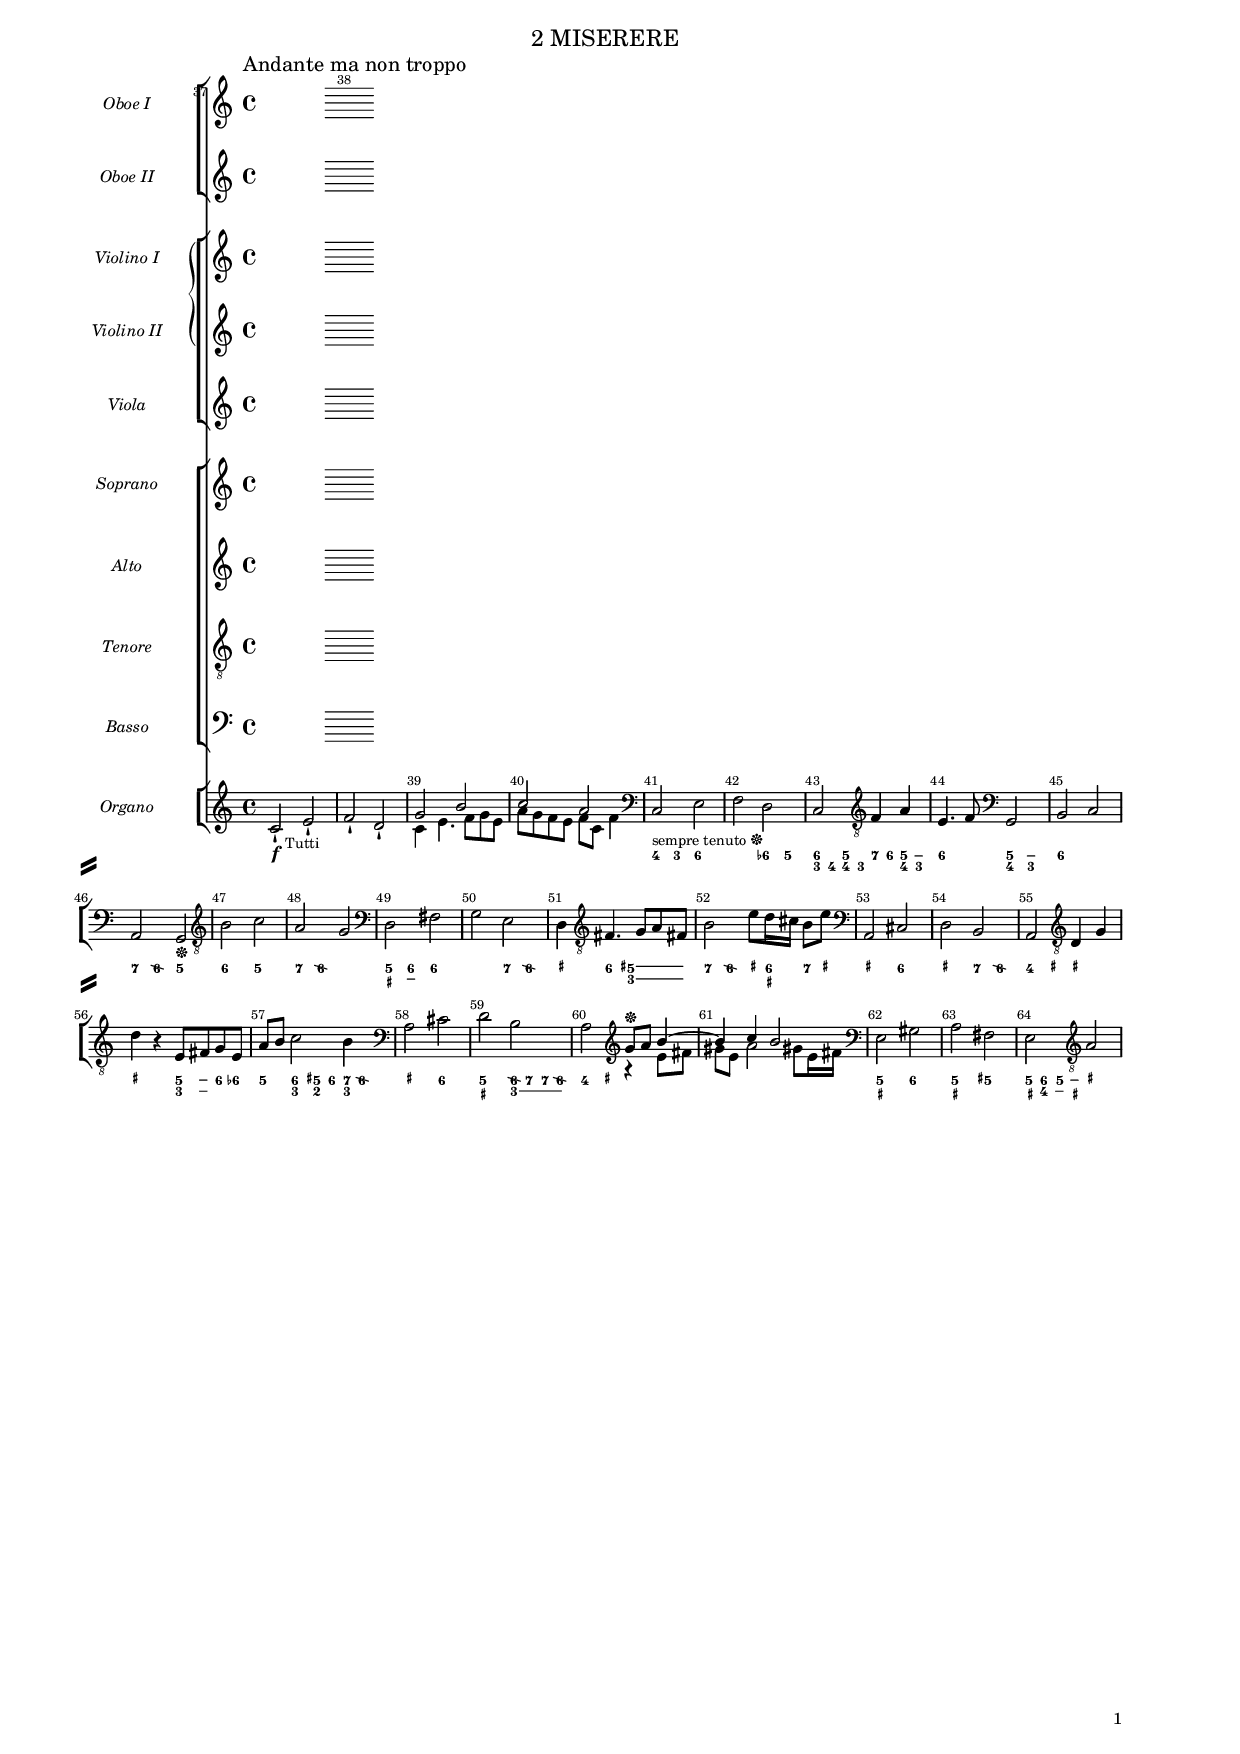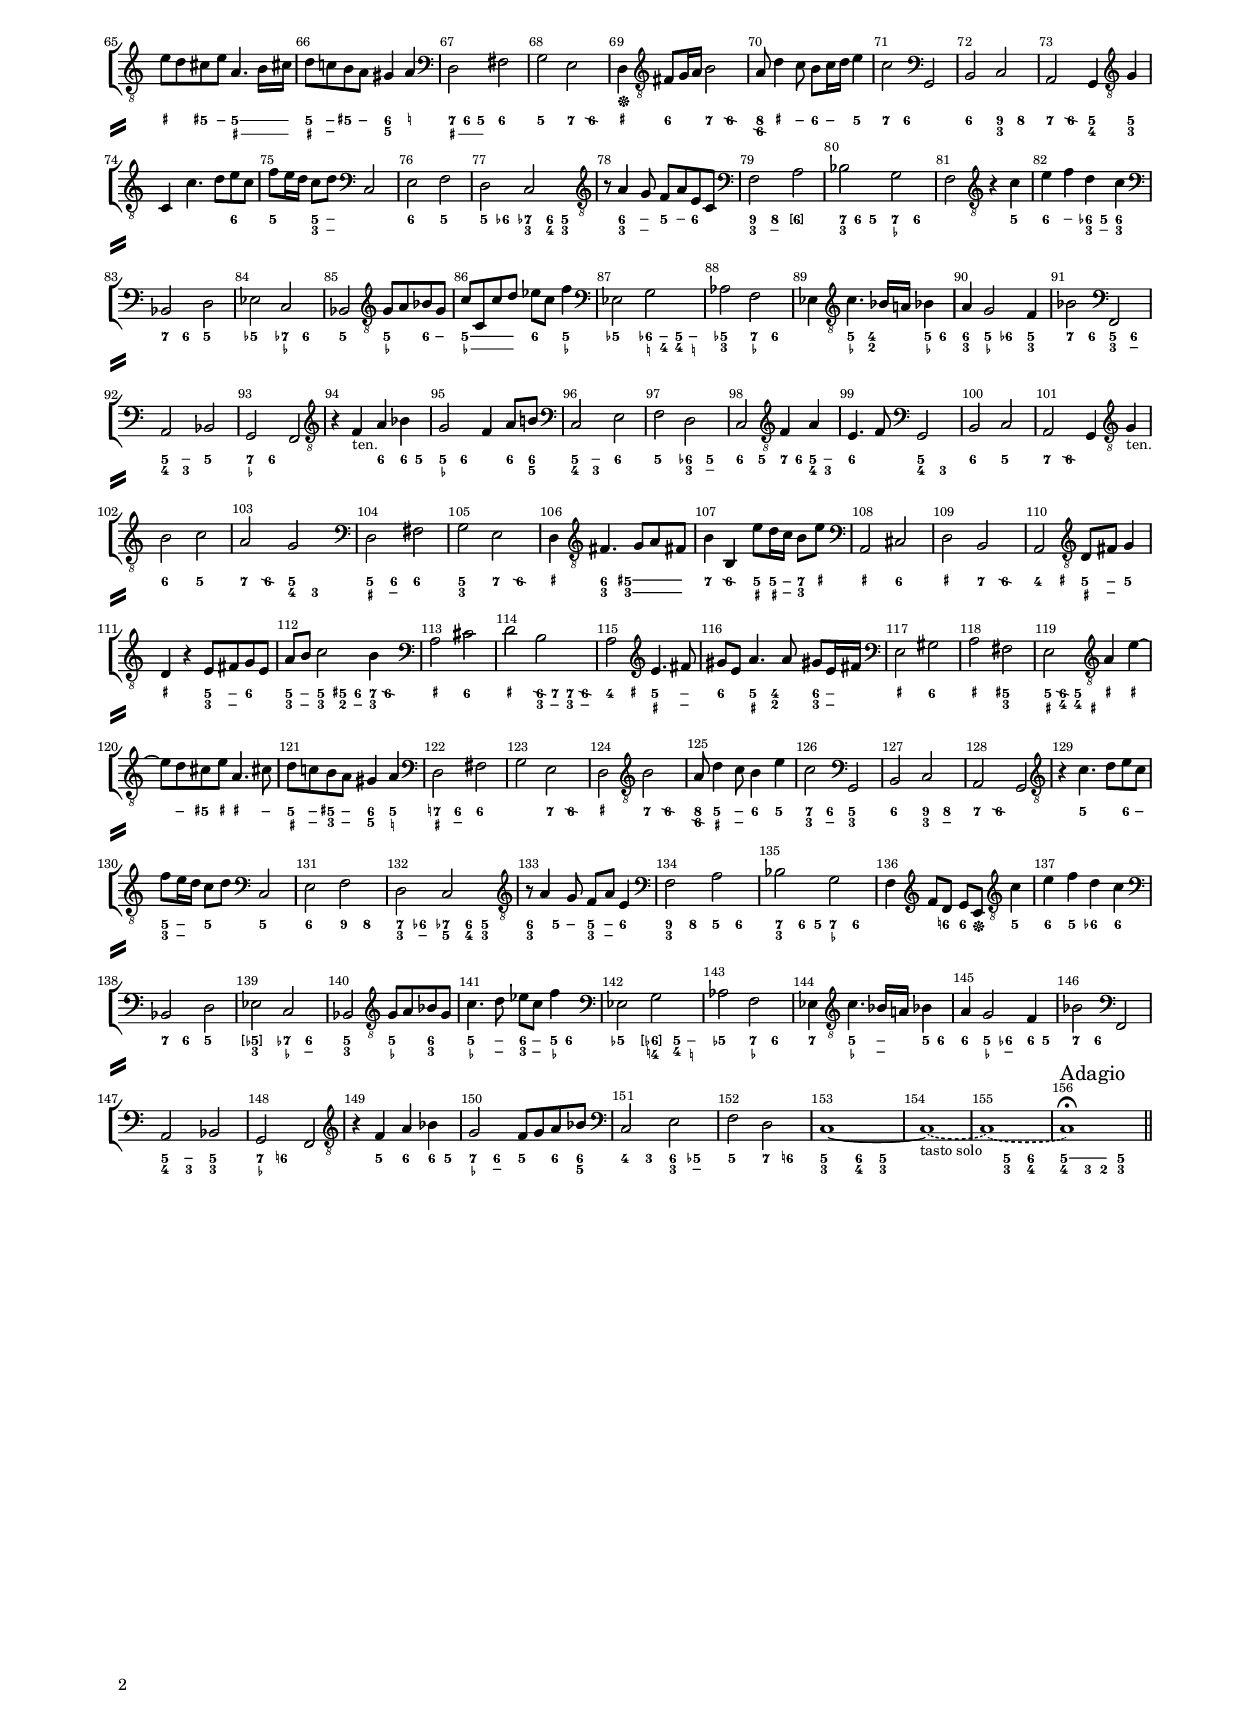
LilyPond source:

% (c) 2017 by Wolfgang Skala.
% This file is licensed under the Creative Commons Attribution-NonCommercial-ShareAlike 4.0 International License.
% To view a copy of this license, visit http://creativecommons.org/licenses/by-nc-sa/4.0/.

\version "2.18.0"

#(ly:set-option 'relative-includes #t)

% \include "Scores/S_Miserere1.ly"
% (c) 2017 by Wolfgang Skala.
% This file is licensed under the Creative Commons Attribution-NonCommercial-ShareAlike 4.0 International License.
% To view a copy of this license, visit http://creativecommons.org/licenses/by-nc-sa/4.0/.

\version "2.18.0"

\include "../definitions.ly"

\paper { first-page-number = #1 }

#(set-global-staff-size 14.14)

\book {
	\bookpart {
		\header {
			movement = "2 MISERERE"
		}
% 		\paper { systems-per-page = #2 }
		\score {
			<<
				\new StaffGroup <<
					\new Staff {
						\set Staff.instrumentName = "Oboe I"
						\MiserereIIOboeI
					}
					\new Staff {
						\set Staff.instrumentName = "Oboe II"
						\MiserereIIOboeII
					}
				>>
				\new StaffGroup <<
					\new GrandStaff <<
						\new Staff {
							\set Staff.instrumentName = "Violino I"
							\MiserereIIViolinoI
						}
						\new Staff {
							\set Staff.instrumentName = "Violino II"
							\MiserereIIViolinoII
						}
					>>
					\new Staff {
						\set Staff.instrumentName = "Viola"
						\MiserereIIViola
					}
				>>
				\new ChoirStaff <<
					\new Staff {
						\set Staff.instrumentName = "Soprano"
						\new Voice = "Soprano" { \dynamicUp \MiserereIISopranoNotes }
					}
					\new Lyrics \lyricsto Soprano \MiserereIISopranoLyrics
					
					\new Staff {
						\set Staff.instrumentName = "Alto"
						\new Voice = "Alto" { \dynamicUp \MiserereIIAltoNotes }
					}
					\new Lyrics \lyricsto Alto \MiserereIIAltoLyrics
					
					\new Staff {
						\set Staff.instrumentName = "Tenore"
						\new Voice = "Tenore" { \dynamicUp \MiserereIITenoreNotes }
					}
					\new Lyrics \lyricsto Tenore \MiserereIITenoreLyrics
					
					\new Staff {
						\set Staff.instrumentName = "Basso"
						\new Voice = "Basso" { \dynamicUp \MiserereIIBassoNotes }
					}
					\new Lyrics \lyricsto Basso \MiserereIIBassoLyrics
				>>
				\new StaffGroup <<
					\new Staff {
						\set Staff.instrumentName = "Organo"
						\MiserereIIOrgano
					}
				>>
				\new FiguredBass {
					\MiserereIIBassFigures
				}
			>>
			\layout { }
			\midi { \tempo 4 = 60 }
		}
	}
}


% \include "Parts/P_Oboe1.ly"
% \include "Parts/P_Oboe2.ly"
% \include "Parts/P_Violino1.ly"
% \include "Parts/P_Violino2.ly"
% \include "Parts/P_Viola.ly"
% \include "Parts/P_Coro.ly"
% \include "Parts/P_Organo.ly"
% \include "Parts/P_Bassi.ly"